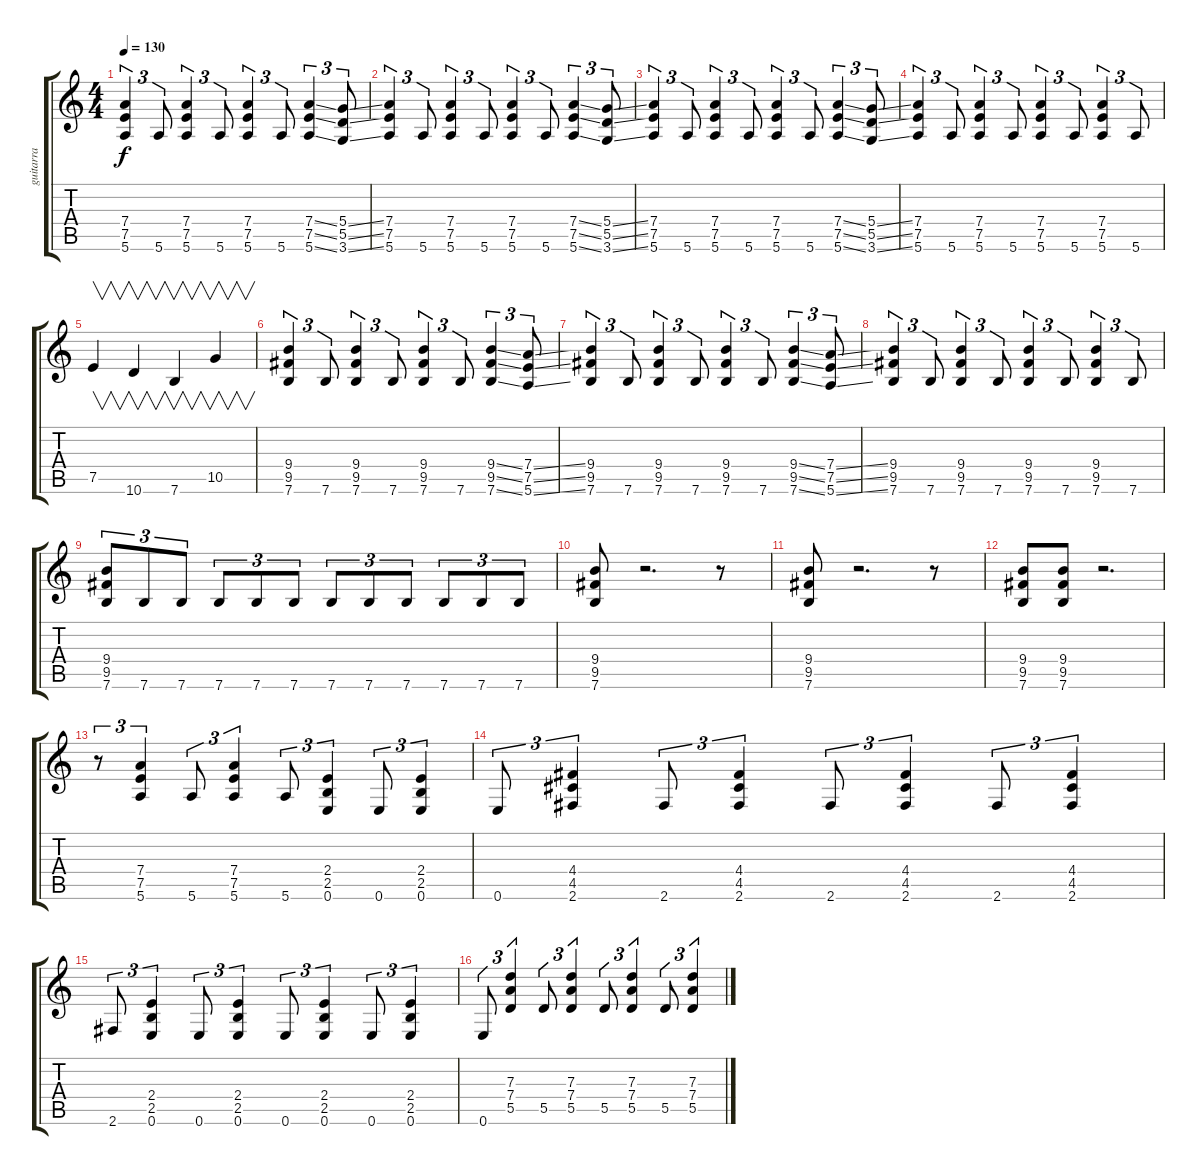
\track ("guitarra" "guitarra") {instrument distortionguitar}
\staff {score tabs}
\tuning (E4 B3 G3 D3 A2 E2) {hide}
\ts (4 4)
\tempo 130
\clef g2
\ks c
(7.4 7.5 5.6).4{tu (3 2) dy f} 5.6.8{tu (3 2)} (7.4 7.5 5.6).4{tu (3 2)} 5.6.8{tu (3 2)} (7.4 7.5 5.6).4{tu (3 2)} 5.6.8{tu (3 2)} (7.4{ss} 7.5{ss} 5.6{ss}).4{tu (3 2)} (5.4{ss} 5.5{ss} 3.6{ss}).8{tu (3 2)} |
(7.4 7.5 5.6).4{tu (3 2)} 5.6.8{tu (3 2)} (7.4 7.5 5.6).4{tu (3 2)} 5.6.8{tu (3 2)} (7.4 7.5 5.6).4{tu (3 2)} 5.6.8{tu (3 2)} (7.4{ss} 7.5{ss} 5.6{ss}).4{tu (3 2)} (5.4{ss} 5.5{ss} 3.6{ss}).8{tu (3 2)} |
(7.4 7.5 5.6).4{tu (3 2)} 5.6.8{tu (3 2)} (7.4 7.5 5.6).4{tu (3 2)} 5.6.8{tu (3 2)} (7.4 7.5 5.6).4{tu (3 2)} 5.6.8{tu (3 2)} (7.4{ss} 7.5{ss} 5.6{ss}).4{tu (3 2)} (5.4{ss} 5.5{ss} 3.6{ss}).8{tu (3 2)} |
(7.4 7.5 5.6).4{tu (3 2)} 5.6.8{tu (3 2)} (7.4 7.5 5.6).4{tu (3 2)} 5.6.8{tu (3 2)} (7.4 7.5 5.6).4{tu (3 2)} 5.6.8{tu (3 2)} (7.4 7.5 5.6).4{tu (3 2)} 5.6.8{tu (3 2)} |
7.5.4{v} 10.6.4{v} 7.6.4{v} 10.5.4{v} |
(9.4 9.5 7.6).4{tu (3 2)} 7.6.8{tu (3 2)} (9.4 9.5 7.6).4{tu (3 2)} 7.6.8{tu (3 2)} (9.4 9.5 7.6).4{tu (3 2)} 7.6.8{tu (3 2)} (9.4{ss} 9.5{ss} 7.6{ss}).4{tu (3 2)} (7.4{ss} 7.5{ss} 5.6{ss}).8{tu (3 2)} |
(9.4 9.5 7.6).4{tu (3 2)} 7.6.8{tu (3 2)} (9.4 9.5 7.6).4{tu (3 2)} 7.6.8{tu (3 2)} (9.4 9.5 7.6).4{tu (3 2)} 7.6.8{tu (3 2)} (9.4{ss} 9.5{ss} 7.6{ss}).4{tu (3 2)} (7.4{ss} 7.5{ss} 5.6{ss}).8{tu (3 2)} |
(9.4 9.5 7.6).4{tu (3 2)} 7.6.8{tu (3 2)} (9.4 9.5 7.6).4{tu (3 2)} 7.6.8{tu (3 2)} (9.4 9.5 7.6).4{tu (3 2)} 7.6.8{tu (3 2)} (9.4 9.5 7.6).4{tu (3 2)} 7.6.8{tu (3 2)} |
(9.4 9.5 7.6).8{tu (3 2)} 7.6.8{tu (3 2)} 7.6.8{tu (3 2)} 7.6.8{tu (3 2)} 7.6.8{tu (3 2)} 7.6.8{tu (3 2)} 7.6.8{tu (3 2)} 7.6.8{tu (3 2)} 7.6.8{tu (3 2)} 7.6.8{tu (3 2)} 7.6.8{tu (3 2)} 7.6.8{tu (3 2)} |
(9.4 9.5 7.6).8 r.2{d} r.8 |
(9.4 9.5 7.6).8 r.2{d} r.8 |
(9.4 9.5 7.6).8 (9.4 9.5 7.6).8 r.2{d} |
r.8{tu (3 2)} (7.4 7.5 5.6).4{tu (3 2)} 5.6.8{tu (3 2)} (7.4 7.5 5.6).4{tu (3 2)} 5.6.8{tu (3 2)} (2.4 2.5 0.6).4{tu (3 2)} 0.6.8{tu (3 2)} (2.4 2.5 0.6).4{tu (3 2)} |
0.6.8{tu (3 2)} (4.4 4.5 2.6).4{tu (3 2)} 2.6.8{tu (3 2)} (4.4 4.5 2.6).4{tu (3 2)} 2.6.8{tu (3 2)} (4.4 4.5 2.6).4{tu (3 2)} 2.6.8{tu (3 2)} (4.4 4.5 2.6).4{tu (3 2)} |
2.6.8{tu (3 2)} (2.4 2.5 0.6).4{tu (3 2)} 0.6.8{tu (3 2)} (2.4 2.5 0.6).4{tu (3 2)} 0.6.8{tu (3 2)} (2.4 2.5 0.6).4{tu (3 2)} 0.6.8{tu (3 2)} (2.4 2.5 0.6).4{tu (3 2)} |
0.6.8{tu (3 2)} (7.3 7.4 5.5).4{tu (3 2)} 5.5.8{tu (3 2)} (7.3 7.4 5.5).4{tu (3 2)} 5.5.8{tu (3 2)} (7.3 7.4 5.5).4{tu (3 2)} 5.5.8{tu (3 2)} (7.3 7.4 5.5).4{tu (3 2)}
